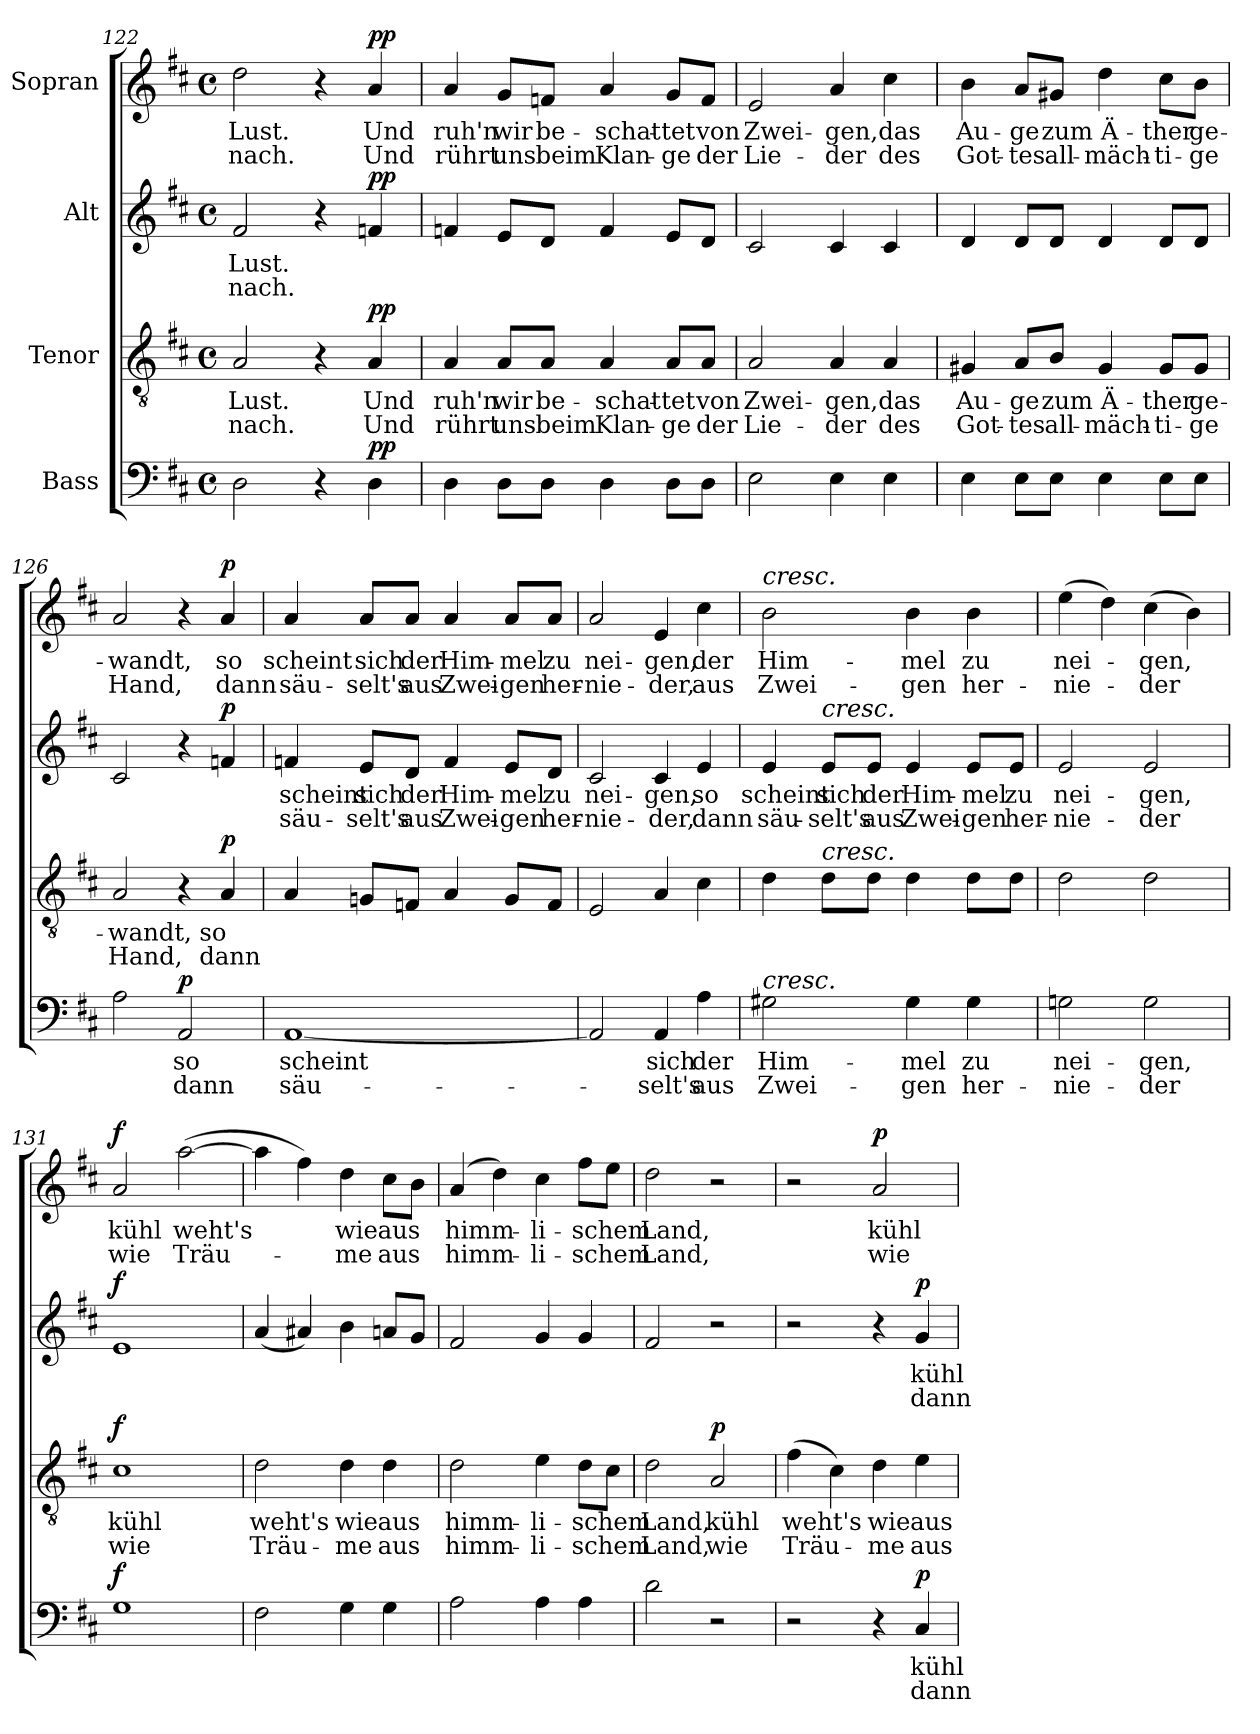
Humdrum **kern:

**kern	**text	**text	**dynam	**kern	**text	**text	**dynam	**kern	**text	**text	**dynam	**kern	**text	**text	**dynam
*part4	*part4	*part4	*part4	*part3	*part3	*part3	*part3	*part2	*part2	*part2	*part2	*part1	*part1	*part1	*part1
*staff4	*staff4	*staff4	*staff4	*staff3	*staff3	*staff3	*staff3	*staff2	*staff2	*staff2	*staff2	*staff1	*staff1	*staff1	*staff1
*I"Bass	*	*	*	*I"Tenor	*	*	*	*I"Alt	*	*	*	*I"Sopran	*	*	*
*clefF4	*	*	*	*clefGv2	*	*	*	*clefG2	*	*	*	*clefG2	*	*	*
*k[f#c#]	*	*	*	*k[f#c#]	*	*	*	*k[f#c#]	*	*	*	*k[f#c#]	*	*	*
*M4/4	*	*	*	*M4/4	*	*	*	*M4/4	*	*	*	*M4/4	*	*	*
*met(c)	*	*	*	*met(c)	*	*	*	*met(c)	*	*	*	*met(c)	*	*	*
=122	=122	=122	=122	=122	=122	=122	=122	=122	=122	=122	=122	=122	=122	=122	=122
!	!	!	!	!	!LO:LY:b	!LO:LY:b	!	!	!LO:LY:b	!LO:LY:b	!	!	!LO:LY:b	!LO:LY:b	!
2D\	.	.	.	2A/	Lust.	nach.	.	2f#/	Lust.	nach.	.	2dd\	Lust.	nach.	.
4r	.	.	.	4r	.	.	.	4r	.	.	.	4r	.	.	.
!	!	!	!LO:DY:b	!	!LO:LY:b	!LO:LY:b	!LO:DY:b	!	!	!	!LO:DY:b	!	!LO:LY:b	!LO:LY:b	!LO:DY:b
4D\	.	.	pp	4A/	Und	Und	pp	4fn/	.	.	pp	4a/	Und	Und	pp
!!LO:PB:g=z
=123	=123	=123	=123	=123	=123	=123	=123	=123	=123	=123	=123	=123	=123	=123	=123
!	!	!	!	!	!LO:LY:b	!LO:LY:b	!	!	!	!	!	!	!LO:LY:b	!LO:LY:b	!
4D\	.	.	.	4A/	ruh'n	rührt	.	4fn/	.	.	.	4a/	ruh'n	rührt	.
!	!	!	!	!	!LO:LY:b	!LO:LY:b	!	!	!	!	!	!	!LO:LY:b	!LO:LY:b	!
8D\L	.	.	.	8A/L	wir	uns	.	8e/L	.	.	.	8g/L	wir	uns	.
!	!	!	!	!	!LO:LY:b	!LO:LY:b	!	!	!	!	!	!	!LO:LY:b	!LO:LY:b	!
8D\J	.	.	.	8A/J	be-	beim	.	8d/J	.	.	.	8fn/J	be-	beim	.
!	!	!	!	!	!LO:LY:b	!LO:LY:b	!	!	!	!	!	!	!LO:LY:b	!LO:LY:b	!
4D\	.	.	.	4A/	-schat-	Klan-	.	4f/	.	.	.	4a/	-schat-	Klan-	.
!	!	!	!	!	!LO:LY:b	!LO:LY:b	!	!	!	!	!	!	!LO:LY:b	!LO:LY:b	!
8D\L	.	.	.	8A/L	-tet	-ge	.	8e/L	.	.	.	8g/L	-tet	-ge	.
!	!	!	!	!	!LO:LY:b	!LO:LY:b	!	!	!	!	!	!	!LO:LY:b	!LO:LY:b	!
8D\J	.	.	.	8A/J	von	der	.	8d/J	.	.	.	8f/J	von	der	.
=124	=124	=124	=124	=124	=124	=124	=124	=124	=124	=124	=124	=124	=124	=124	=124
!	!	!	!	!	!LO:LY:b	!LO:LY:b	!	!	!	!	!	!	!LO:LY:b	!LO:LY:b	!
2E\	.	.	.	2A/	Zwei-	Lie-	.	2c#/	.	.	.	2e/	Zwei-	Lie-	.
!	!	!	!	!	!LO:LY:b	!LO:LY:b	!	!	!	!	!	!	!LO:LY:b	!LO:LY:b	!
4E\	.	.	.	4A/	-gen,	-der	.	4c#/	.	.	.	4a/	-gen,	-der	.
!	!	!	!	!	!LO:LY:b	!LO:LY:b	!	!	!	!	!	!	!LO:LY:b	!LO:LY:b	!
4E\	.	.	.	4A/	das	des	.	4c#/	.	.	.	4cc#\	das	des	.
=125	=125	=125	=125	=125	=125	=125	=125	=125	=125	=125	=125	=125	=125	=125	=125
!	!	!	!	!	!LO:LY:b	!LO:LY:b	!	!	!	!	!	!	!LO:LY:b	!LO:LY:b	!
4E\	.	.	.	4G#X/	Au-	Got-	.	4d/	.	.	.	4b\	Au-	Got-	.
!	!	!	!	!	!LO:LY:b	!LO:LY:b	!	!	!	!	!	!	!LO:LY:b	!LO:LY:b	!
8E\L	.	.	.	8A/L	-ge	-tes	.	8d/L	.	.	.	8a/L	-ge	-tes	.
!	!	!	!	!	!LO:LY:b	!LO:LY:b	!	!	!	!	!	!	!LO:LY:b	!LO:LY:b	!
8E\J	.	.	.	8B/J	zum	all-	.	8d/J	.	.	.	8g#X/J	zum	all-	.
!	!	!	!	!	!LO:LY:b	!LO:LY:b	!	!	!	!	!	!	!LO:LY:b	!LO:LY:b	!
4E\	.	.	.	4G#/	Ä-	-mäch-	.	4d/	.	.	.	4dd\	Ä-	-mäch-	.
!	!	!	!	!	!LO:LY:b	!LO:LY:b	!	!	!	!	!	!	!LO:LY:b	!LO:LY:b	!
8E\L	.	.	.	8G#/L	-ther	-ti-	.	8d/L	.	.	.	8cc#\L	-ther	-ti-	.
!	!	!	!	!	!LO:LY:b	!LO:LY:b	!	!	!	!	!	!	!LO:LY:b	!LO:LY:b	!
8E\J	.	.	.	8G#/J	ge-	-ge	.	8d/J	.	.	.	8b\J	ge-	-ge	.
=126	=126	=126	=126	=126	=126	=126	=126	=126	=126	=126	=126	=126	=126	=126	=126
!	!	!	!	!	!LO:LY:b	!LO:LY:b	!	!	!	!	!	!	!LO:LY:b	!LO:LY:b	!
2A\	.	.	.	2A/	-wandt,	Hand,	.	2c#/	.	.	.	2a/	-wandt,	Hand,	.
!	!LO:LY:b	!LO:LY:b	!LO:DY:b	!	!	!	!	!	!	!	!	!	!	!	!
2AA/	so	dann	p	4r	.	.	.	4r	.	.	.	4r	.	.	.
!	!	!	!	!	!LO:LY:b	!LO:LY:b	!LO:DY:b	!	!	!	!LO:DY:b	!	!LO:LY:b	!LO:LY:b	!LO:DY:b
.	.	.	.	4A/	so	dann	p	4fn/	.	.	p	4a/	so	dann	p
!!LO:LB:g=z
=127	=127	=127	=127	=127	=127	=127	=127	=127	=127	=127	=127	=127	=127	=127	=127
!	!LO:LY:b	!LO:LY:b	!	!	!	!	!	!	!LO:LY:b	!LO:LY:b	!	!	!LO:LY:b	!LO:LY:b	!
[1AA	scheint	-säu-	.	4A/	.	.	.	4fn/	scheint	säu-	.	4a/	scheint	säu-	.
!	!	!	!	!	!	!	!	!	!LO:LY:b	!LO:LY:b	!	!	!LO:LY:b	!LO:LY:b	!
.	.	.	.	8Gn/L	.	.	.	8e/L	sich	-selt's	.	8a/L	sich	-selt's	.
!	!	!	!	!	!	!	!	!	!LO:LY:b	!LO:LY:b	!	!	!LO:LY:b	!LO:LY:b	!
.	.	.	.	8Fn/J	.	.	.	8d/J	der	aus	.	8a/J	der	aus	.
!	!	!	!	!	!	!	!	!	!LO:LY:b	!LO:LY:b	!	!	!LO:LY:b	!LO:LY:b	!
.	.	.	.	4A/	.	.	.	4f/	Him-	Zwei-	.	4a/	Him-	Zwei-	.
!	!	!	!	!	!	!	!	!	!LO:LY:b	!LO:LY:b	!	!	!LO:LY:b	!LO:LY:b	!
.	.	.	.	8G/L	.	.	.	8e/L	-mel	-gen	.	8a/L	-mel	-gen	.
!	!	!	!	!	!	!	!	!	!LO:LY:b	!LO:LY:b	!	!	!LO:LY:b	!LO:LY:b	!
.	.	.	.	8F/J	.	.	.	8d/J	zu	her-	.	8a/J	zu	her-	.
=128	=128	=128	=128	=128	=128	=128	=128	=128	=128	=128	=128	=128	=128	=128	=128
!	!	!	!	!	!	!	!	!	!LO:LY:b	!LO:LY:b	!	!	!LO:LY:b	!LO:LY:b	!
2AA/]	.	.	.	2E/	.	.	.	2c#/	nei-	-nie-	.	2a/	nei-	-nie-	.
!	!LO:LY:b	!LO:LY:b	!	!	!	!	!	!	!LO:LY:b	!LO:LY:b	!	!	!LO:LY:b	!LO:LY:b	!
4AA/	sich	-selt's	.	4A/	.	.	.	4c#/	-gen,	-der,	.	4e/	-gen,	-der,	.
!	!LO:LY:b	!LO:LY:b	!	!	!	!	!	!	!LO:LY:b	!LO:LY:b	!	!	!LO:LY:b	!LO:LY:b	!
4A\	der	aus	.	4c#\	.	.	.	4e/	so	dann	.	4cc#\	der	aus	.
=129	=129	=129	=129	=129	=129	=129	=129	=129	=129	=129	=129	=129	=129	=129	=129
!	!	!	!	!	!	!	!	!	!	!	!	!LO:TX:a:i:t=cresc.	!	!	!
!LO:TX:a:i:t=cresc.	!	!	!	!	!	!	!	!	!	!	!	!	!	!	!
!	!LO:LY:b	!LO:LY:b	!	!	!	!	!	!	!LO:LY:b	!LO:LY:b	!	!	!LO:LY:b	!LO:LY:b	!
2G#X\	Him-	Zwei-	.	4d\	.	.	.	4e/	scheint	säu-	.	2b\	Him-	Zwei-	.
!	!	!	!	!	!	!	!	!LO:TX:a:i:t=cresc.	!	!	!	!	!	!	!
!	!	!	!	!LO:TX:a:i:t=cresc.	!	!	!	!	!	!	!	!	!	!	!
!	!	!	!	!	!	!	!	!	!LO:LY:b	!LO:LY:b	!	!	!	!	!
.	.	.	.	8d\L	.	.	.	8e/L	sich	-selt's	.	.	.	.	.
!	!	!	!	!	!	!	!	!	!LO:LY:b	!LO:LY:b	!	!	!	!	!
.	.	.	.	8d\J	.	.	.	8e/J	der	aus	.	.	.	.	.
!	!LO:LY:b	!LO:LY:b	!	!	!	!	!	!	!LO:LY:b	!LO:LY:b	!	!	!LO:LY:b	!LO:LY:b	!
4G#\	-mel	-gen	.	4d\	.	.	.	4e/	Him-	Zwei-	.	4b\	-mel	-gen	.
!	!LO:LY:b	!LO:LY:b	!	!	!	!	!	!	!LO:LY:b	!LO:LY:b	!	!	!LO:LY:b	!LO:LY:b	!
4G#\	zu	her-	.	8d\L	.	.	.	8e/L	-mel	-gen	.	4b\	zu	her-	.
!	!	!	!	!	!	!	!	!	!LO:LY:b	!LO:LY:b	!	!	!	!	!
.	.	.	.	8d\J	.	.	.	8e/J	zu	her-	.	.	.	.	.
=130	=130	=130	=130	=130	=130	=130	=130	=130	=130	=130	=130	=130	=130	=130	=130
!	!LO:LY:b	!LO:LY:b	!	!	!	!	!	!	!LO:LY:b	!LO:LY:b	!	!	!LO:LY:b	!LO:LY:b	!
2Gn\	nei-	-nie-	.	2d\	.	.	.	2e/	nei-	-nie-	.	(>4ee\	nei-	-nie-	.
.	.	.	.	.	.	.	.	.	.	.	.	4dd\)	.	.	.
!	!LO:LY:b	!LO:LY:b	!	!	!	!	!	!	!LO:LY:b	!LO:LY:b	!	!	!LO:LY:b	!LO:LY:b	!
2G\	-gen,	-der	.	2d\	.	.	.	2e/	-gen,	-der	.	(>4cc#\	-gen,	-der	.
.	.	.	.	.	.	.	.	.	.	.	.	4b\)	.	.	.
!!LO:PB:g=z
=131	=131	=131	=131	=131	=131	=131	=131	=131	=131	=131	=131	=131	=131	=131	=131
!	!	!	!LO:DY:b	!	!LO:LY:b	!LO:LY:b	!LO:DY:b	!	!	!	!LO:DY:b	!	!LO:LY:b	!LO:LY:b	!LO:DY:b
1G	.	.	f	1c#	kühl	wie	f	1e	.	.	f	2a/	kühl	wie	f
!	!	!	!	!	!	!	!	!	!	!	!	!	!LO:LY:b	!LO:LY:b	!
.	.	.	.	.	.	.	.	.	.	.	.	(>[2aa\	weht's	Träu-	.
=132	=132	=132	=132	=132	=132	=132	=132	=132	=132	=132	=132	=132	=132	=132	=132
!	!	!	!	!	!LO:LY:b	!LO:LY:b	!	!	!	!	!	!	!	!	!
2F#\	.	.	.	2d\	weht's	Träu-	.	(<4a/	.	.	.	4aa\]	.	.	.
.	.	.	.	.	.	.	.	4a#X/)	.	.	.	4ff#\)	.	.	.
!	!	!	!	!	!LO:LY:b	!LO:LY:b	!	!	!	!	!	!	!LO:LY:b	!LO:LY:b	!
4G\	.	.	.	4d\	wie	-me	.	4b\	.	.	.	4dd\	wie	-me	.
!	!	!	!	!	!LO:LY:b	!LO:LY:b	!	!	!	!	!	!	!LO:LY:b	!LO:LY:b	!
4G\	.	.	.	4d\	aus	aus	.	8an/L	.	.	.	8cc#\L	aus	aus	.
.	.	.	.	.	.	.	.	8g/J	.	.	.	8b\J	.	.	.
=133	=133	=133	=133	=133	=133	=133	=133	=133	=133	=133	=133	=133	=133	=133	=133
!	!	!	!	!	!LO:LY:b	!LO:LY:b	!	!	!	!	!	!	!LO:LY:b	!LO:LY:b	!
2A\	.	.	.	2d\	himm-	himm-	.	2f#/	.	.	.	(>4a/	himm-	himm-	.
.	.	.	.	.	.	.	.	.	.	.	.	4dd\)	.	.	.
!	!	!	!	!	!LO:LY:b	!LO:LY:b	!	!	!	!	!	!	!LO:LY:b	!LO:LY:b	!
4A\	.	.	.	4e\	-li-	-li-	.	4g/	.	.	.	4cc#\	-li-	-li-	.
!	!	!	!	!	!LO:LY:b	!LO:LY:b	!	!	!	!	!	!	!LO:LY:b	!LO:LY:b	!
4A\	.	.	.	8d\L	-schem	-schem	.	4g/	.	.	.	8ff#\L	-schem	-schem	.
.	.	.	.	8c#\J	.	.	.	.	.	.	.	8ee\J	.	.	.
=134	=134	=134	=134	=134	=134	=134	=134	=134	=134	=134	=134	=134	=134	=134	=134
!	!	!	!	!	!LO:LY:b	!LO:LY:b	!	!	!	!	!	!	!LO:LY:b	!LO:LY:b	!
2d\	.	.	.	2d\	Land,	Land,	.	2f#/	.	.	.	2dd\	Land,	Land,	.
!	!	!	!	!	!LO:LY:b	!LO:LY:b	!LO:DY:b	!	!	!	!	!	!	!	!
2r	.	.	.	2A/	kühl	wie	p	2r	.	.	.	2r	.	.	.
!!LO:PB:g=z
=135	=135	=135	=135	=135	=135	=135	=135	=135	=135	=135	=135	=135	=135	=135	=135
!	!	!	!	!	!LO:LY:b	!LO:LY:b	!	!	!	!	!	!	!	!	!
2r	.	.	.	(>4f#\	weht's	Träu-	.	2r	.	.	.	2r	.	.	.
.	.	.	.	4c#\)	.	.	.	.	.	.	.	.	.	.	.
!	!	!	!	!	!LO:LY:b	!LO:LY:b	!	!	!	!	!	!	!LO:LY:b	!LO:LY:b	!LO:DY:b
4r	.	.	.	4d\	wie	-me	.	4r	.	.	.	2a/	kühl	wie	p
!	!LO:LY:b	!LO:LY:b	!LO:DY:b	!	!LO:LY:b	!LO:LY:b	!	!	!LO:LY:b	!LO:LY:b	!LO:DY:b	!	!	!	!
4C#/	kühl	dann	p	4e\	aus	aus	.	4g/	kühl	dann	p	.	.	.	.
=	=	=	=	=	=	=	=	=	=	=	=	=	=	=	=
*-	*-	*-	*-	*-	*-	*-	*-	*-	*-	*-	*-	*-	*-	*-	*-
